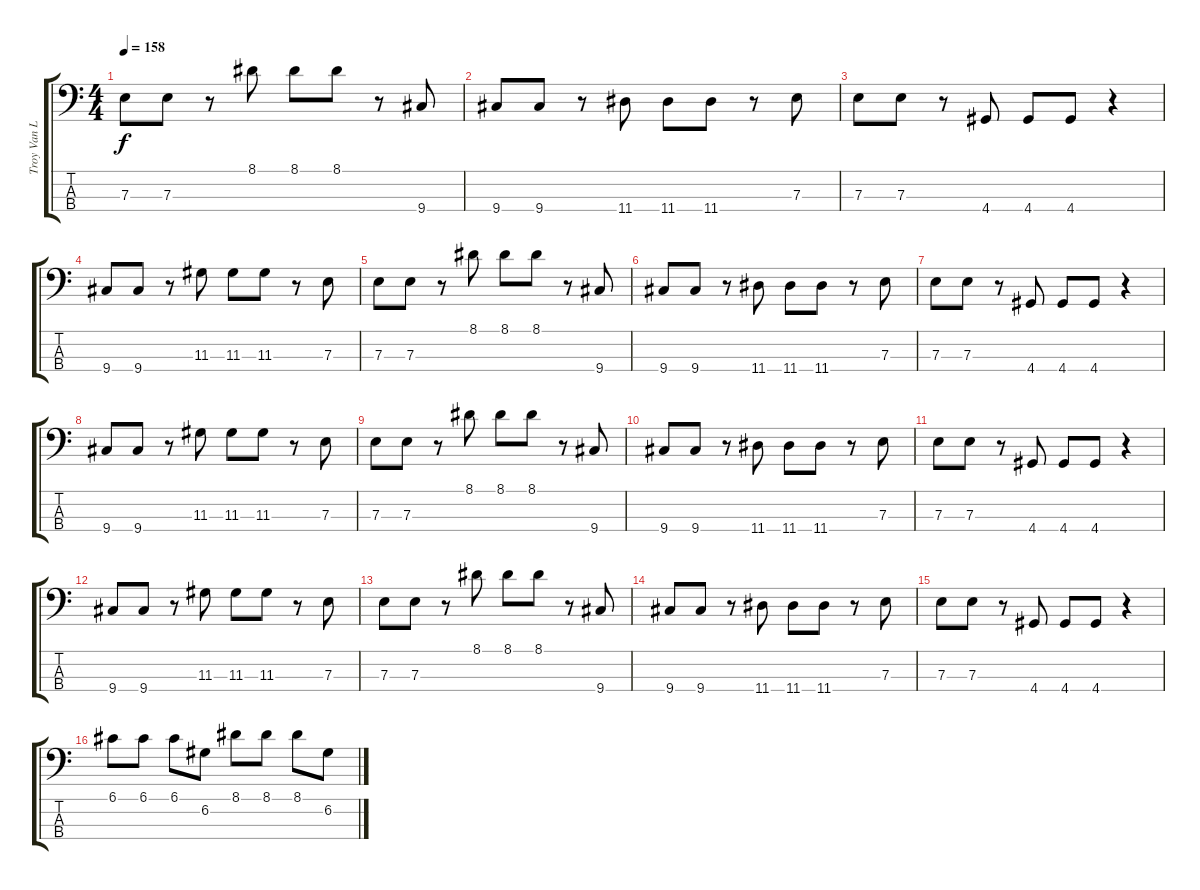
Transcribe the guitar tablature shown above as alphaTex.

\track ("Troy Van Leeuwan" "Troy Van L") {instrument electricbasspick}
\staff {score tabs}
\tuning (G2 D2 A1 E1) {hide}
\ts (4 4)
\tempo 158
\clef f4
\ks c
7.3.8{dy f} 7.3.8 r.8 8.1.8 8.1.8 8.1.8 r.8 9.4.8 |
9.4.8 9.4.8 r.8 11.4.8 11.4.8 11.4.8 r.8 7.3.8 |
7.3.8 7.3.8 r.8 4.4.8 4.4.8 4.4.8 r.4 |
9.4.8 9.4.8 r.8 11.3.8 11.3.8 11.3.8 r.8 7.3.8 |
7.3.8 7.3.8 r.8 8.1.8 8.1.8 8.1.8 r.8 9.4.8 |
9.4.8 9.4.8 r.8 11.4.8 11.4.8 11.4.8 r.8 7.3.8 |
7.3.8 7.3.8 r.8 4.4.8 4.4.8 4.4.8 r.4 |
9.4.8 9.4.8 r.8 11.3.8 11.3.8 11.3.8 r.8 7.3.8 |
7.3.8 7.3.8 r.8 8.1.8 8.1.8 8.1.8 r.8 9.4.8 |
9.4.8 9.4.8 r.8 11.4.8 11.4.8 11.4.8 r.8 7.3.8 |
7.3.8 7.3.8 r.8 4.4.8 4.4.8 4.4.8 r.4 |
9.4.8 9.4.8 r.8 11.3.8 11.3.8 11.3.8 r.8 7.3.8 |
7.3.8 7.3.8 r.8 8.1.8 8.1.8 8.1.8 r.8 9.4.8 |
9.4.8 9.4.8 r.8 11.4.8 11.4.8 11.4.8 r.8 7.3.8 |
7.3.8 7.3.8 r.8 4.4.8 4.4.8 4.4.8 r.4 |
6.1.8 6.1.8 6.1.8 6.2.8 8.1.8 8.1.8 8.1.8 6.2.8
